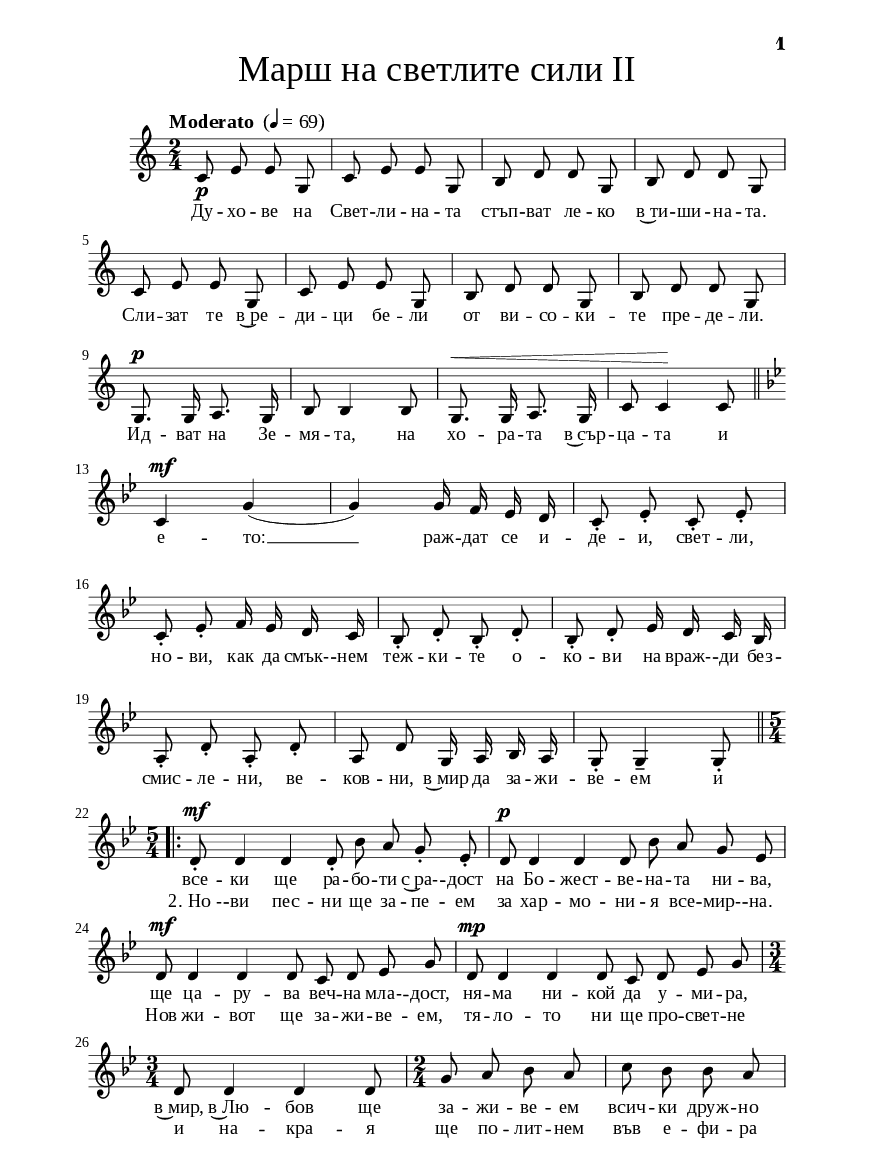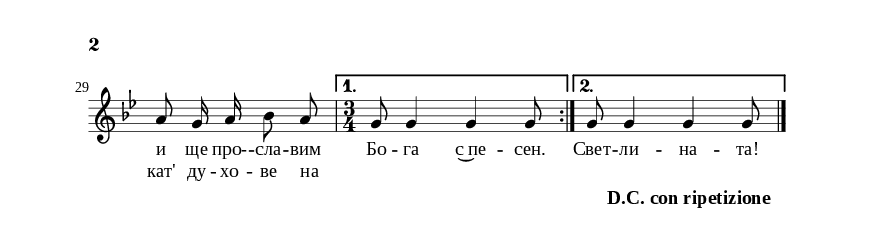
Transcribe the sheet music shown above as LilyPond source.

\version "2.24.4"

% include paper part and global functions
\include "include/globals.ily"

\bookpart {
  \label #'ref254
  \tocItem \markup "Марш на светлите сили II"
  \include "include/bookpart-paper.ily"
  \score {
    \include "include/score-layout.ily"

    \new Voice \relative c' {
      \clef treble
      \key c \major
      \time 2/4
      \tempoFunc "Moderato " 4 "69"

      \autoBeamOff


      c8 \p e e g, | c8 e e g, | b d d g, | b d d g, | \break

      c8 e e g, |c8 e e g, | b d d g, |  b d d g, | \break

      g8.^\p g16 a8. g16 | b8 b4 b8 | g8.^\< g16 a8. g16 |  c8 c4  \! c8 | \bar "||" \break

      \key g \minor  c4^\mf  g'4 (g4) g16 f es d |  c8\staccato es\staccato c\staccato es\staccato |\break

      c\staccato es\staccato f16 es d c | bes8\staccato d\staccato bes\staccato d\staccato | bes\staccato d\staccato es16 d c bes | a8\staccato d\staccato a\staccato d\staccato | a d g,16 a bes a | g8\staccato g4-- g8\staccato | \break

      \bar ".|:-||"  \repeat volta 2 {

        \time 5/4 d'8\staccato^\mf d4 d4 d8\staccato bes'8 a g\staccato es\staccato |

        d8^\p  d4 d4 d8 bes'8 a8 g es | \break

        d8^\mf  d4  d4 d8 c d es g |

        d^\mp  d4 d4 d8 c8 d8 es g |

        \time 3/4 d8 d4 d4 d8 | \time 2/4 g8 a bes a |c bes bes a | \break

        a g16 a bes8 a8 |
        \time 3/4
      }

      \alternative {
        { g8 g4 g4 g8}
        { g8 g4 g4 g8\bar "|." }
      }


    }

    \addlyrics {
      Ду -- хо -- ве на Свет -- ли -- на -- та стъп -- ват ле -- ко в~ти -- ши -- на -- та.

      Сли --  зат те в~ре -- ди -- ци бе -- ли от ви -- со -- ки -- те пре -- де -- ли.

      Ид  -- ват на Зе -- мя -- та, на хо -- ра -- та в~сър -- ца -- та

      и е -- то: __ раж -- дат се и -- де -- и, свет --  ли, но -- ви,

      как да "смък-" -- нем теж -- ки -- те о -- ко -- ви на

      "враж-" -- ди без -- смис -- ле -- ни, ве -- ков -- ни, в~мир да за -- жи -- ве -- ем



      и все -- ки ще ра -- бо -- ти "с~ра-" -- дост на Бо -- жест -- ве -- на -- та ни -- ва,

      ще ца -- ру -- ва веч -- на "мла-" -- дост, ня -- ма ни -- кой да у -- ми -- ра,

      в~мир, в~Лю -- бов ще за -- жи -- ве -- ем

      всич -- ки друж -- но и ще "про-" -- сла -- вим Бо -- га с~пе -- сен. Свет -- ли -- на -- та!

    }

    \addlyrics {
      " " " " " " " " " " " " " " " "

      " " " " " " " " " " " " " " " "

      " " " " " " " " " " " " " " " " " "

      " " " " " " " " " " " " " " " " " " " " " " " " " " " "

      " " " " " " " " " " " " " " " " " "    " " " " " " " " " " " " " " " " " " " " " " " " " " " "

      " " " " " " " " " " " " " " " " " "    " " " " " " " " " " " " " " " " " " " " " " " " " " " "

      "2. Но -"   -- ви пес -- ни ще за -- пе -- ем за хар -- мо -- ни -- я все -- "мир-" -- на.

      Нов жи -- вот ще за -- жи -- ве -- ем, тя -- ло -- то ни ще про -- свет -- не

      и на -- кра -- я ще по -- лит -- нем във е -- фи -- ра кат' ду -- хо -- ве на


      " " " " " " " " " " " " " " " " " "

      " " " " " " " " " " " " " " " " " "
    }

    \header {
      title = \titleFunc #'ref_desc_20 "Марш на светлите сили II" "Marš na svetlite sili II"
    }

    \midi{}

  } % score

  \markup \dc-one "D.C. con ripetizione"



} % bookpart

% Più mosso
%
